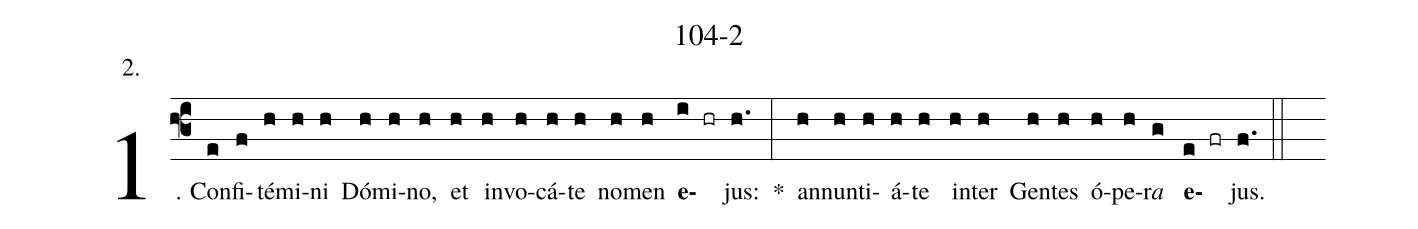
name: 104-2;
annotation: 2.;
%%
(f3)1. Con(e)fi(f)té(h)mi(h)ni(h) Dó(h)mi(h)no,(h) et(h) in(h)vo(h)cá(h)te(h) no(h)men(h) <b>e</b>(i hr)jus:(h.) *(:) an(h)nun(h)ti(h)á(h)te(h) in(h)ter(h) Gen(h)tes(h) ó(h)pe(h)r<i>a</i>(g) <b>e</b>(e fr)jus.(f.) (::)
